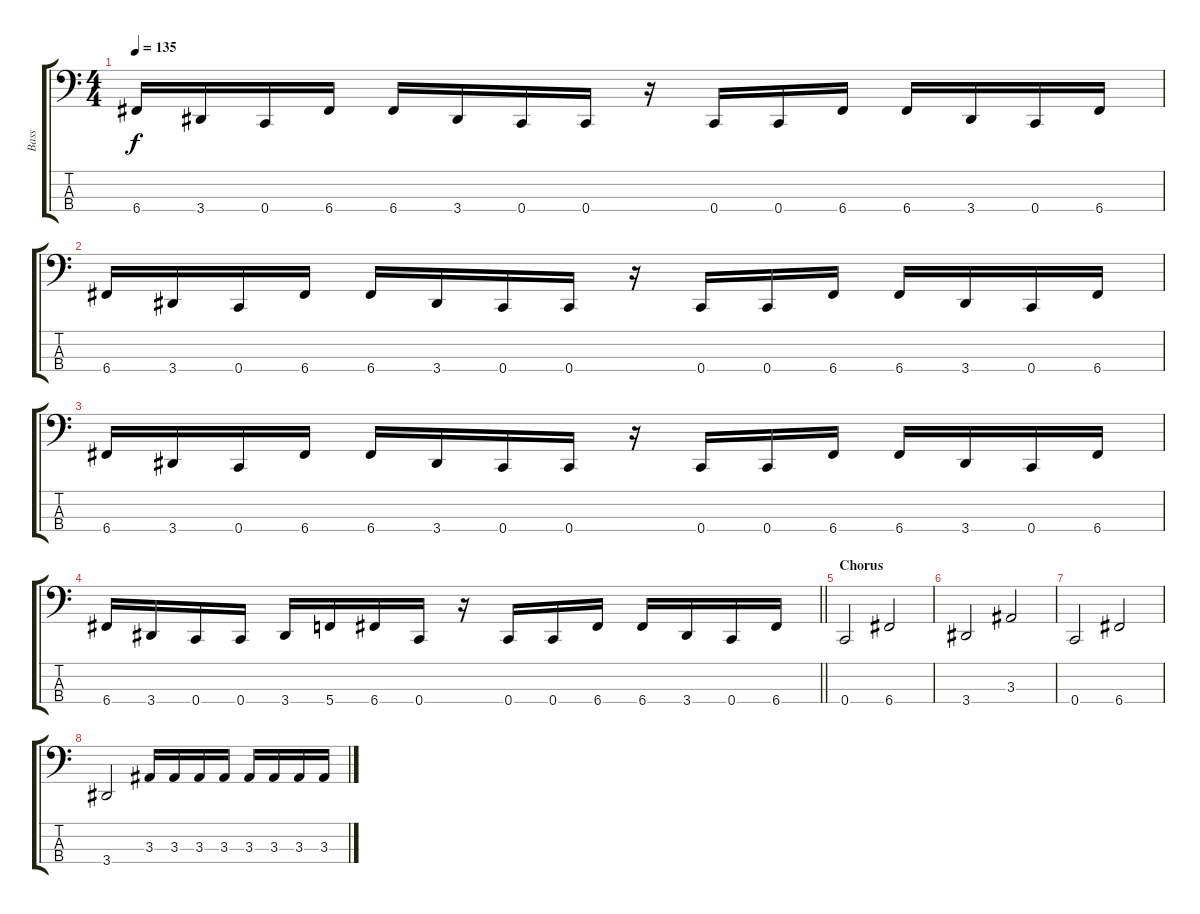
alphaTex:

\track ("Bass" "Bass") {instrument electricbasspick}
\staff {score tabs}
\tuning (F2 C2 G1 C1) {hide}
\ts (4 4)
\tempo 135
\clef f4
\ks c
6.4.16{dy f} 3.4.16 0.4.16 6.4.16 6.4.16 3.4.16 0.4.16 0.4.16 r.16 0.4.16 0.4.16 6.4.16 6.4.16 3.4.16 0.4.16 6.4.16 |
6.4.16 3.4.16 0.4.16 6.4.16 6.4.16 3.4.16 0.4.16 0.4.16 r.16 0.4.16 0.4.16 6.4.16 6.4.16 3.4.16 0.4.16 6.4.16 |
6.4.16 3.4.16 0.4.16 6.4.16 6.4.16 3.4.16 0.4.16 0.4.16 r.16 0.4.16 0.4.16 6.4.16 6.4.16 3.4.16 0.4.16 6.4.16 |
\barLineRight lightlight
6.4.16 3.4.16 0.4.16 0.4.16 3.4.16 5.4.16 6.4.16 0.4.16 r.16 0.4.16 0.4.16 6.4.16 6.4.16 3.4.16 0.4.16 6.4.16 |
\section ("" "Chorus")
0.4.2 6.4.2 |
3.4.2 3.3.2 |
0.4.2 6.4.2 |
3.4.2 3.3.16 3.3.16 3.3.16 3.3.16 3.3.16 3.3.16 3.3.16 3.3.16
